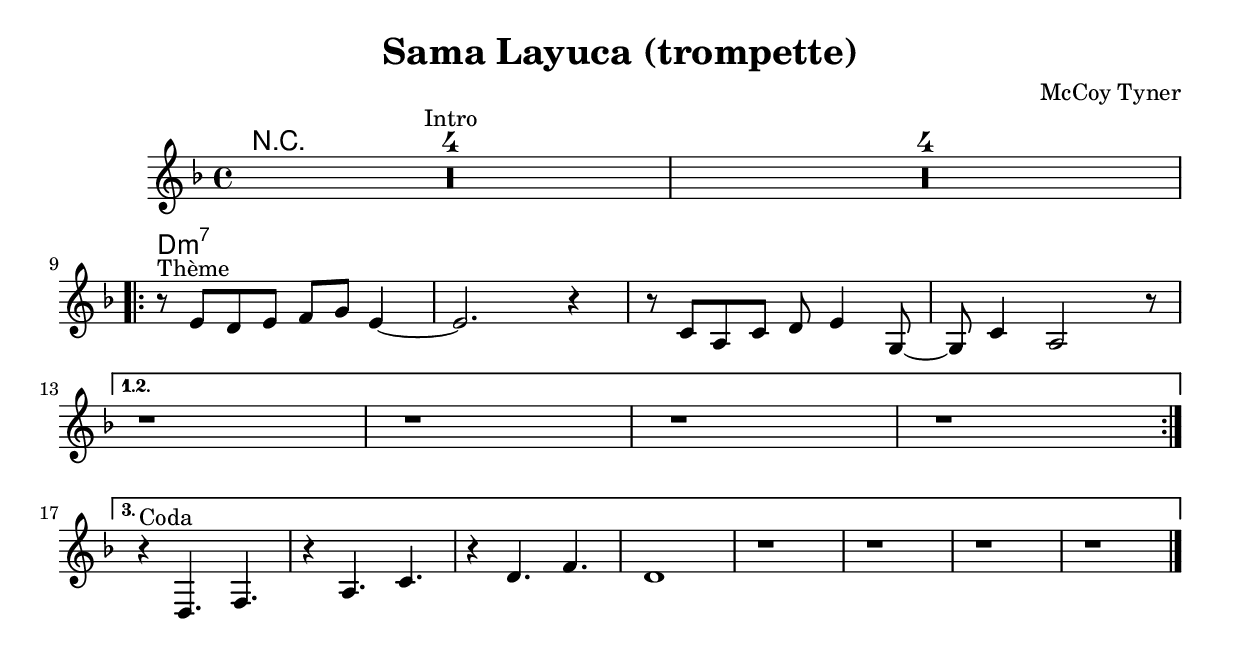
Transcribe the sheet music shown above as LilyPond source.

\header{
  composer = "McCoy Tyner"
  title = "Sama Layuca (trompette)"
}

\score{

	<<

	\chords{
		r1*8
		d1:m7
	}

	\relative {

		\time 4/4
		\key f \major

		\set Score.skipBars = ##t

		R1*4^\markup{"Intro"} R1*4 \break
	
		\repeat "volta" 3 {

			r8^\markup{"Thème"} e'8 d8 e8 f8 g8 e4~
			e2. r4
			r8 c8 a8 c8 d8 e4 g,8~
			g8 c4 a2 r8 \break
		}
	
		\alternative {
			{

				r1 r1 r1 r1
				\break
			}

			{
				r4^\markup{"Coda"} d,4. f4.
				r4 a4. c4.
				r4 d4. f4.
				d1
				r1 r1 r1 r1 \bar "|."
			}
		}
	}

	>>
}

\version "2.10.33"  % necessary for upgrading to future LilyPond versions.